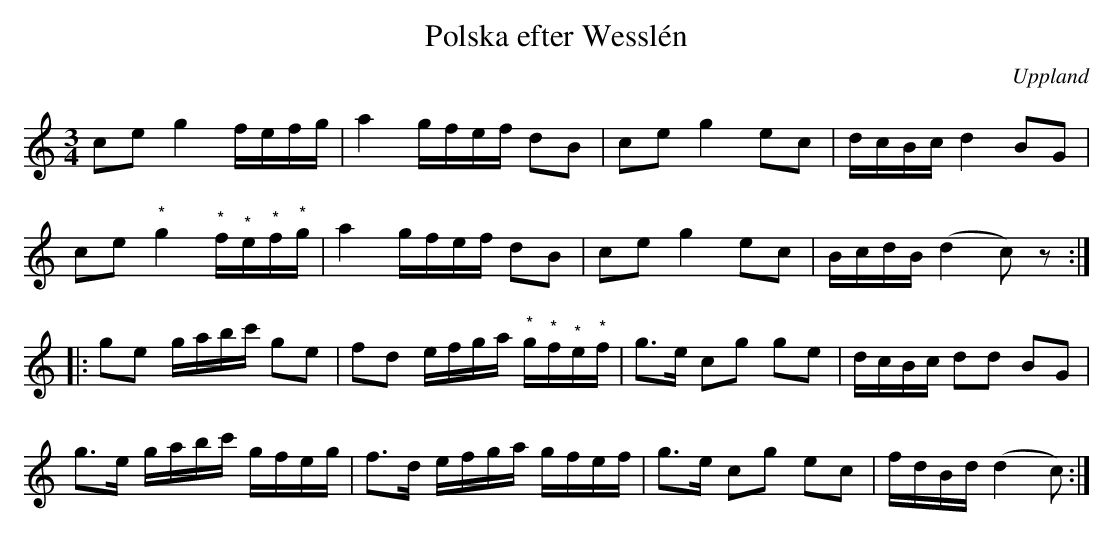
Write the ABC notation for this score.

X:1
T:Polska efter Wesslén
O:Uppland
M:3/4
L:1/16
M:3/4
L:1/16
K:C
c2e2 g4 fefg | a4 gfef d2B2 | c2e2 g4 e2c2 | dcBc d4 B2G2 |
c2e2 "^*"g4 "^*"f"^*"e"^*"f"^*"g | a4 gfef d2B2 | c2e2 g4 e2c2 | BcdB (d4 c2)z2 ::
g2e2 gabc' g2e2 | f2d2 efga "^*"g"^*"f"^*"e"^*"f | g2>e2 c2g2 g2e2 | dcBc d2d2 B2G2 |
g2>e2 gabc' gfeg | f2>d2 efga gfef | g2>e2 c2g2 e2c2 | fdBd (d4 c2) :|
